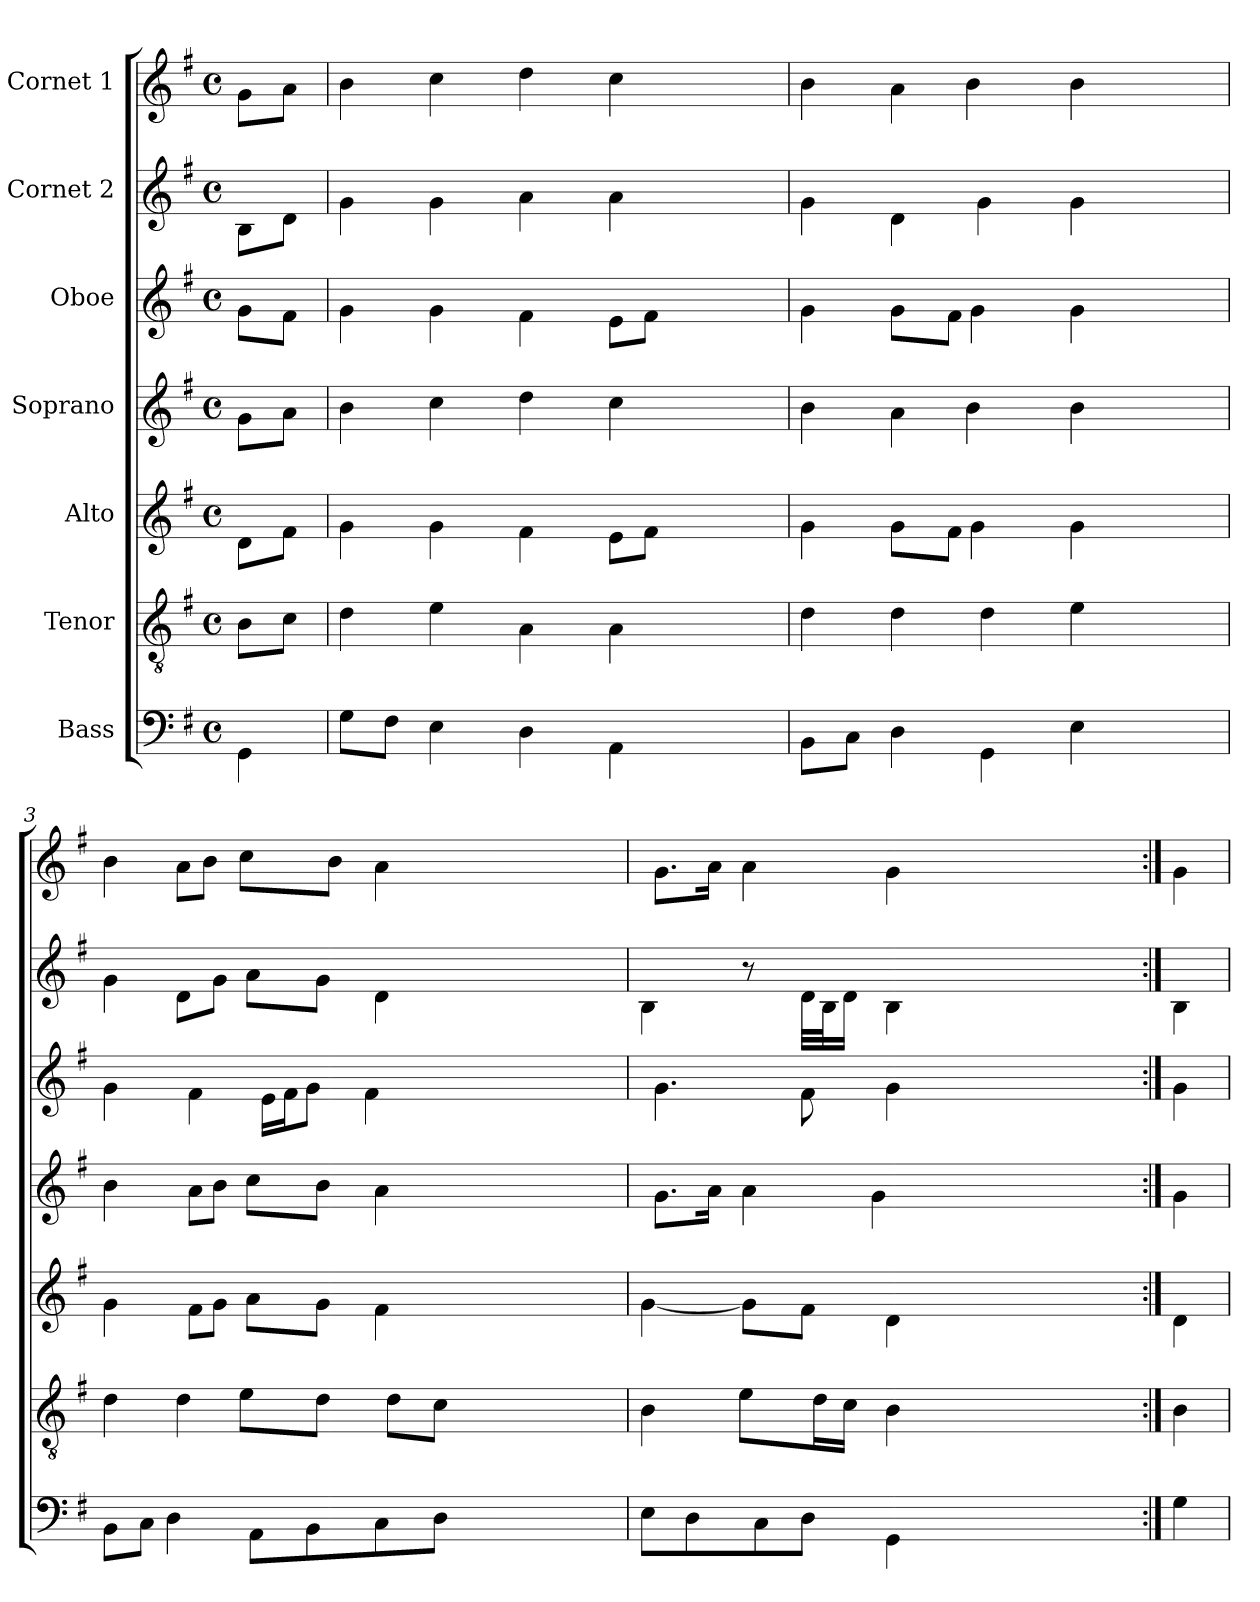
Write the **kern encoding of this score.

**kern	**text	**kern	**text	**kern	**text	**kern	**text	**kern	**text	**kern	**text	**kern	**text
*part7	*part7	*part6	*part6	*part5	*part5	*part4	*part4	*part3	*part3	*part2	*part2	*part1	*part1
*staff7	*staff7	*staff6	*staff6	*staff5	*staff5	*staff4	*staff4	*staff3	*staff3	*staff2	*staff2	*staff1	*staff1
*I"Bass	*	*I"Tenor	*	*I"Alto	*	*I"Soprano	*	*I"Oboe	*	*I"Cornet 2	*	*I"Cornet 1	*
*clefF4	*	*clefGv2	*	*clefG2	*	*clefG2	*	*clefG2	*	*clefG2	*	*clefG2	*
*k[f#]	*	*k[f#]	*	*k[f#]	*	*k[f#]	*	*k[f#]	*	*k[f#]	*	*k[f#]	*
*G:	*	*G:	*	*G:	*	*G:	*	*G:	*	*G:	*	*G:	*
*M4/4	*	*M4/4	*	*M4/4	*	*M4/4	*	*M4/4	*	*M4/4	*	*M4/4	*
*met(c)	*	*met(c)	*	*met(c)	*	*met(c)	*	*met(c)	*	*met(c)	*	*met(c)	*
=	=	=	=	=	=	=	=	=	=	=	=	=	=
*^	*	*	*	*	*	*	*	*	*	*	*	*	*
*	*	*	*^	*	*	*	*	*	*	*	*	*	*	*
*	*	*	*	*	*	*^	*	*	*	*	*	*	*	*	*
*	*	*	*	*	*	*	*	*	*^	*	*	*	*	*	*	*
*	*	*	*	*	*	*	*	*	*	*	*	*^	*	*	*	*	*
*	*	*	*	*	*	*	*	*	*	*	*	*	*	*	*^	*	*	*
*	*	*	*	*	*	*	*	*	*	*	*	*	*	*	*	*	*	*^	*
8GGyy	4GG\	.	8BJyy	8B\L	.	8dJyy	8d\L	.	8gJyy	8g\L	.	8gJyy	8g\L	.	8BJyy	8B\L	.	8gJyy	8g\L	.
8GGyy	.	9	8cJyy	8c\J	.	8f#Jyy	8f#\J	.	8aJyy	8a\J	.	8f#Jyy	8f#\J	.	8dJyy	8d\J	.	8aJyy	8a\J	.
=1	=1	=1	=1	=1	=1	=1	=1	=1	=1	=1	=1	=1	=1	=1	=1	=1	=1	=1	=1	=1
8GJyy	8G\L	.	8dyy	4d\	.	8gyy	4g\	.	8byy	4b\	.	8gyy	4g\	.	8gyy	4g\	.	8byy	4b\	.
8F#Jyy	8F#\J	.	8dyy	.	6	8gyy	.	.	8byy	.	.	8gyy	.	.	8gyy	.	.	8byy	.	.
4Eyy	4E\	.	4eyy	4e\	.	8ryy	4g\	.	8ryy	4cc\	.	8ryy	4g\	.	8ryy	4g\	.	8ryy	4cc\	.
.	.	.	.	.	.	4gyy	.	3	4ccyy	.	4	4gyy	.	4	4gyy	.	.	4ccyy	.	4
4Dyy	4D\	.	4Ayy	4A\	.	.	4f#\	.	.	4dd\	.	.	4f#\	.	.	4a\	.	.	4dd\	.
.	.	.	.	.	.	4f#yy	.	↘6	4ddyy	.	<6	4f#yy	.	>6	4ayy	.	<3	4ddyy	.	=4
8AAyy	4AA\	.	8Ayy	4A\	.	.	8e\L	.	.	4cc\	.	.	8e\L	.	.	4a\	.	.	4cc\	.
8AAyy	.	.	8Ayy	.	.	8eJyy	8f#\J	.	8ccyy	.	=6	8eJyy	8f#\J	.	8ayy	.	4	8ccyy	.	3
8ryy	8ryy	.	8ryy	8ryy	.	8f#Jyy	8ryy	6	8ccyy	8ryy	5	8f#Jyy	8ryy	5	8ayy	8ryy	3	8ccyy	4ryy	.
8ryy	8ryy	.	8ryy	8ryy	.	8ryy	8ryy	.	8ryy	8ryy	.	8ryy	8ryy	.	8ryy	8ryy	.	8ryy	.	.
=2	=2	=2	=2	=2	=2	=2	=2	=2	=2	=2	=2	=2	=2	=2	=2	=2	=2	=2	=2	=2
8BBJyy	8BB\L	.	8dyy	4d\	.	8gyy	4g\	.	8byy	4b\	.	8gyy	4g\	.	8gyy	4g\	.	8byy	4b\	.
8CJyy	8C\J	.	8dyy	.	9	8gyy	.	.	8byy	.	.	8gyy	.	.	8gyy	.	.	8byy	.	.
8Dyy	4D\	.	8dyy	4d\	.	8ryy	8g\L	.	8ryy	4a\	.	8ryy	8g\L	.	8ryy	4d\	.	8ryy	4a\	.
8Dyy	.	.	8dyy	.	.	8gJyy	8f#\J	.	8ayy	.	2	8gJyy	8f#\J	.	8dyy	.	4	8ayy	.	↘5
8ryy	4GG\	.	8ryy	4d\	.	8f#Jyy	4g\	.	8ayy	4b\	.	8f#Jyy	4g\	.	8dyy	4g\	.	8ayy	4b\	.
4GGyy	.	<10	4dyy	.	5	4gyy	.	4	4byy	.	=3	4gyy	.	=3	4gyy	.	↗1	8ryy	.	.
.	4E\	.	.	4e\	.	.	4g\	.	.	4b\	.	.	4g\	.	.	4g\	.	4byy	4b\	.
[8Eyy	.	5	[8eyy	.	↗8	[8gyy	.	3	[8byy	.	.	[8gyy	.	.	[8gyy	.	.	.	.	.
4ryy	4ryy	.	4ryy	4ryy	.	4ryy	4ryy	.	4ryy	4ryy	.	4ryy	4ryy	.	4ryy	4ryy	.	4byy	4ryy	.
=3	=3	=3	=3	=3	=3	=3	=3	=3	=3	=3	=3	=3	=3	=3	=3	=3	=3	=3	=3	=3
8BBJyy	8BB\L	.	8dyy	4d\	.	8gyy	4g\	.	8byy	4b\	.	8gyy	4g\	.	8gyy	4g\	.	8byy	4b\	.
8Eyy]	8C\J	.	8eyy]	.	.	8gyy]	.	.	8byy]	.	.	8gyy]	.	.	8gyy]	.	.	8byy	.	.
8CJyy	4D\	.	8dyy	4d\	.	8gyy	8f#\L	.	8byy	8a\L	.	8gyy	4f#\	.	8gyy	8d\L	.	8ryy	8a\L	.
8Dyy	.	>5	8dyy	.	8	8ryy	8g\J	.	8ryy	8b\J	.	8ryy	.	.	8ryy	8g\J	.	8aJyy	8b\J	.
8Dyy	8AA\L	.	8dyy	8e\L	.	8f#Jyy	8a\L	.	8aJyy	8cc\L	.	8f#yy	16e\LL	.	8dJyy	8a\L	.	8bJyy	8cc\L	.
.	.	.	.	.	.	.	.	.	.	.	.	.	16f#\J	.	.	.	.	.	.	.
16AAJyy	8BB\	.	8ryy	8d\J	.	8gJyy	8g\J	.	8bJyy	8b\J	.	8f#yy	8g\J	.	8gJyy	8g\J	.	16ccJyy	8b\J	.
16AAyy	.	.	.	.	.	.	.	.	.	.	.	.	.	.	.	.	.	16ccyy	.	.
16ryy	8C\	.	16eJyy	8d\L	.	16aJyy	4f#\	.	16ccJyy	4a\	.	16eJLyy	4f#\	.	16aJyy	4d\	.	16ryy	4a\	.
8BBJyy	.	>8	16eyy	.	.	16ayy	.	.	16ccyy	.	.	16f#JJyy	.	5	16ayy	.	3	8bJyy	.	=3
.	8D\J	.	16ryy	8c\J	.	16ryy	.	.	16ryy	.	.	8gJyy	.	<3	8gJyy	.	>1	.	.	.
8CJyy	.	<6	8dJyy	.	>10	8gJyy	.	=4	8bJyy	.	=3	.	.	.	.	.	.	[16ayy	.	↘5
.	4ryy	.	.	8ryy	.	.	8ryy	.	.	4.ryy	.	8f#yy	4.ryy	=3	8dyy	4.ryy	↘3	16ryy	16ryy	.
[16DJyy	.	5	[16dJyy	.	9	[16f#yy	.	3	[16ayy	.	=3	.	.	.	.	.	.	8ayy	4ryy	.
4ryy	.	.	8cJyy	4ryy	>7	8f#yy	4ryy	4	8ayy	.	.	8f#yy	.	.	8dyy	.	.	.	.	.
.	.	.	.	.	.	.	.	.	.	.	.	.	.	.	.	.	.	8ryy	.	.
.	8ryy	.	8ryy	.	.	8ryy	.	.	8ryy	.	.	8ryy	.	.	8ryy	.	.	.	.	.
.	.	.	.	.	.	.	.	.	.	.	.	.	.	.	.	.	.	16ryy	16ryy	.
=4	=4	=4	=4	=4	=4	=4	=4	=4	=4	=4	=4	=4	=4	=4	=4	=4	=4	=4	=4	=4
8EJyy	8E\L	.	8Byy	4B\	.	[8gyy	[4g\	.	8gJyy	8.g\L	.	8gyy	4.g\	.	8Byy	4B\	.	8gJyy	8.g\L	.
16DJyy]	8D\	.	16dJyy]	.	.	16f#yy]	.	.	16ayy]	.	.	16gyy	.	.	16Byy	.	.	16ayy]	.	.
16DJyy	.	4	16Dyy	.	.	16gyy	.	.	16gyy	16a\Jk	.	16ryy	.	.	16Byy	.	.	16gyy	16a\Jk	.
16Dyy	8C\	.	16Dyy	8e\L	.	16gyy	8g\L]	.	16ryy	4a\	.	16ayy	.	2	8ryy	8r	.	16ryy	4a\	.
8CJyy	.	6	16ryy	.	.	8ryy	.	.	16aJkyy	.	2	8ayy	.	.	.	.	.	16aJkyy	.	7
.	8D\J	.	8eJyy	16d\L	.	.	8f#\J	.	8ayy	.	.	.	8f#\	.	8ryy	32d\LLL	.	4ayy	.	.
.	.	.	.	.	.	.	.	.	.	.	.	.	.	.	.	32B\J	.	.	.	.
32Dyy	.	.	.	16c\JJ	.	8gJyy]	.	3	.	.	.	32f#yy	.	.	.	16d\JJ	.	.	.	.
16Dyy	.	.	.	.	.	.	.	.	.	.	.	16f#yy	.	.	.	.	.	.	.	.
.	4GG\	.	32dJLyy	4B\	.	.	4d\	.	32f#yy	4g\	.	.	4g\	.	32dJLLyy	4B\	.	.	4g\	.
32DJyy	.	5	32dyy	.	.	.	.	.	16f#yy	.	.	32f#yy	.	3	32BJJyy	.	5	.	.	.
16.ryy	.	.	32ryy	.	.	32f#Jyy	.	=3	.	.	.	16.ryy	.	.	16dJJyy	.	3	.	.	.
.	.	.	16cJJyy	.	7	32f#yy	.	.	32f#yy	.	3	.	.	.	.	.	.	.	.	.
.	.	.	.	.	.	32ryy	.	.	16.ryy	.	.	.	.	.	4Byy	.	>6	32dyy	.	5
4GGyy	.	↘8	4Byy	.	↘10	16f#yy	.	4	.	.	.	4gyy	.	<1	.	.	.	32dyy	.	7
.	.	.	.	.	.	.	.	.	.	.	.	.	.	.	.	.	.	16dyy	.	5
.	.	.	.	.	.	4dyy	.	↘3	4gyy	.	↘4	.	.	.	.	.	.	.	.	.
.	16.ryy	.	.	16.ryy	.	.	32ryy	.	.	32ryy	.	.	16.ryy	.	.	8ryy	.	4gyy	4ryy	↘6
.	.	.	.	.	.	.	8..ryy	.	.	8..ryy	.	.	.	.	.	.	.	.	.	.
.	8ryy	.	.	8ryy	.	.	.	.	.	.	.	.	8ryy	.	.	.	.	.	.	.
.	.	.	.	.	.	.	.	.	.	.	.	.	.	.	8ryy	8ryy	.	.	.	.
16.ryy	.	.	16.ryy	.	.	.	.	.	.	.	.	16.ryy	.	.	.	.	.	.	.	.
.	32ryy	.	.	32ryy	.	32ryy	.	.	32ryy	.	.	.	32ryy	.	.	.	.	.	.	.
=4a:|!	=4a:|!	=4a:|!	=4a:|!	=4a:|!	=4a:|!	=4a:|!	=4a:|!	=4a:|!	=4a:|!	=4a:|!	=4a:|!	=4a:|!	=4a:|!	=4a:|!	=4a:|!	=4a:|!	=4a:|!	=4a:|!	=4a:|!	=4a:|!
4Gyy	4G\	.	4Byy	4B\	.	4dyy	4d\	.	4gyy	4g\	.	4gyy	4g\	.	4Byy	4B\	.	4gyy	4g\	.
*v	*v	*	*	*	*	*v	*v	*	*v	*v	*	*v	*v	*	*v	*v	*	*v	*v	*
*	*	*v	*v	*	*	*	*	*	*	*	*	*	*	*
=	=	=	=	=	=	=	=	=	=	=	=	=	=
*-	*-	*-	*-	*-	*-	*-	*-	*-	*-	*-	*-	*-	*-
